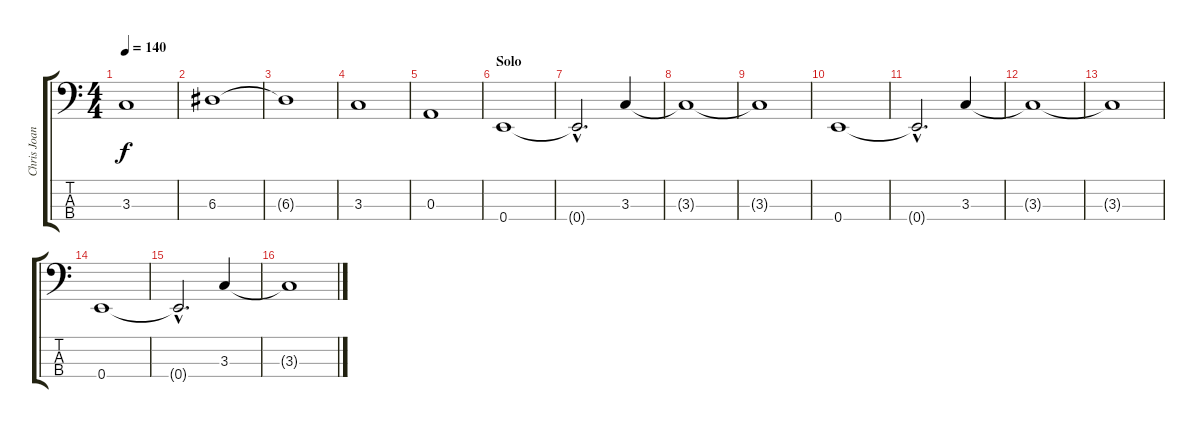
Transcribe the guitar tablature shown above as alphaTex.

\track ("Chris Joannou" "Chris Joan") {instrument electricbasspick}
\staff {score tabs}
\tuning (G2 D2 A1 E1) {hide}
\ts (4 4)
\tempo 140
\clef f4
\ks c
3.3{t}.1{dy f} |
6.3.1 |
6.3{t}.1 |
3.3.1 |
0.3.1 |
\section ("" "Solo")
0.4.1 |
0.4{hac t}.2{d} 3.3.4 |
3.3{t}.1 |
3.3{t}.1 |
0.4.1 |
0.4{hac t}.2{d} 3.3.4 |
3.3{t}.1 |
3.3{t}.1 |
0.4.1 |
0.4{hac t}.2{d} 3.3.4 |
3.3{t}.1
